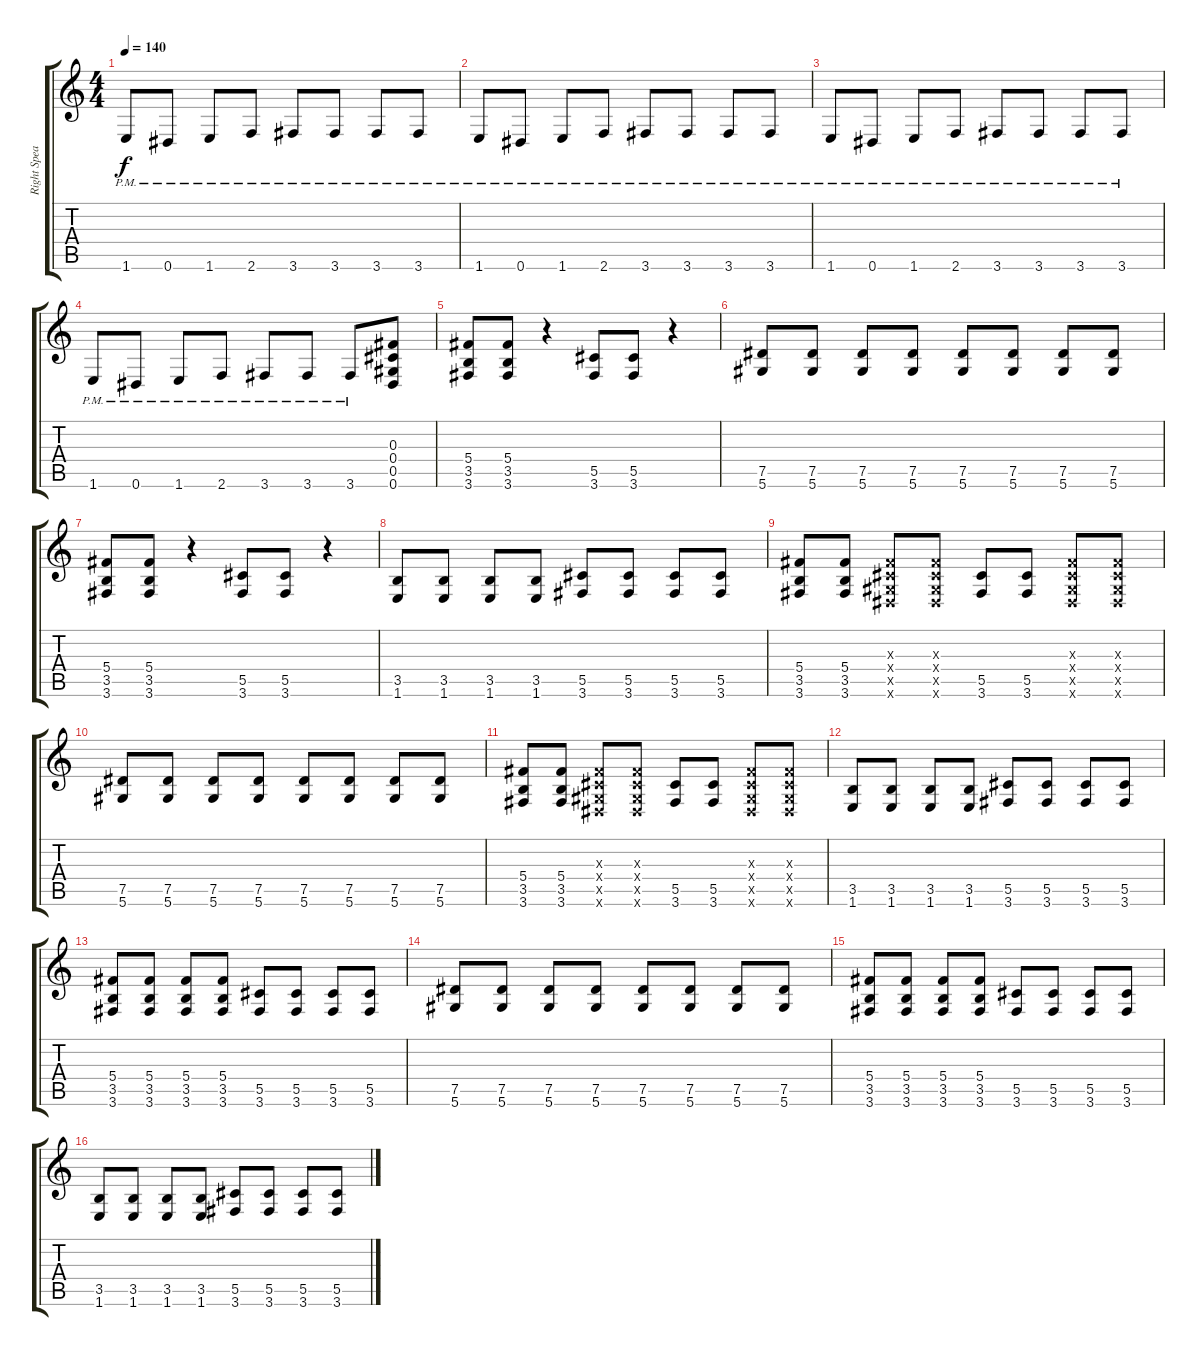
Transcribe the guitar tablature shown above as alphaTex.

\track ("Right Speaker guitar" "Right Spea") {instrument distortionguitar}
\staff {score tabs}
\tuning (Eb4 Bb3 Gb3 Db3 Ab2 Eb2) {hide}
\ts (4 4)
\tempo 140
\clef g2
\ks c
1.6{pm}.8{dy f} 0.6{pm}.8 1.6{pm}.8 2.6{pm}.8 3.6{pm}.8 3.6{pm}.8 3.6{pm}.8 3.6{pm}.8 |
1.6{pm}.8 0.6{pm}.8 1.6{pm}.8 2.6{pm}.8 3.6{pm}.8 3.6{pm}.8 3.6{pm}.8 3.6{pm}.8 |
1.6{pm}.8 0.6{pm}.8 1.6{pm}.8 2.6{pm}.8 3.6{pm}.8 3.6{pm}.8 3.6{pm}.8 3.6{pm}.8 |
1.6{pm}.8 0.6{pm}.8 1.6{pm}.8 2.6{pm}.8 3.6{pm}.8 3.6{pm}.8 3.6{pm}.8 (0.3 0.4 0.5 0.6).8 |
(5.4 3.5 3.6).8 (5.4 3.5 3.6).8 r.4 (5.5 3.6).8 (5.5 3.6).8 r.4 |
(7.5 5.6).8 (7.5 5.6).8 (7.5 5.6).8 (7.5 5.6).8 (7.5 5.6).8 (7.5 5.6).8 (7.5 5.6).8 (7.5 5.6).8 |
(5.4 3.5 3.6).8 (5.4 3.5 3.6).8 r.4 (5.5 3.6).8 (5.5 3.6).8 r.4 |
(3.5 1.6).8 (3.5 1.6).8 (3.5 1.6).8 (3.5 1.6).8 (5.5 3.6).8 (5.5 3.6).8 (5.5 3.6).8 (5.5 3.6).8 |
(5.4 3.5 3.6).8 (5.4 3.5 3.6).8 (0.3{x} 0.4{x} 0.5{x} 0.6{x}).8 (0.3{x} 0.4{x} 0.5{x} 0.6{x}).8 (5.5 3.6).8 (5.5 3.6).8 (0.3{x} 0.4{x} 0.5{x} 0.6{x}).8 (0.3{x} 0.4{x} 0.5{x} 0.6{x}).8 |
(7.5 5.6).8 (7.5 5.6).8 (7.5 5.6).8 (7.5 5.6).8 (7.5 5.6).8 (7.5 5.6).8 (7.5 5.6).8 (7.5 5.6).8 |
(5.4 3.5 3.6).8 (5.4 3.5 3.6).8 (0.3{x} 0.4{x} 0.5{x} 0.6{x}).8 (0.3{x} 0.4{x} 0.5{x} 0.6{x}).8 (5.5 3.6).8 (5.5 3.6).8 (0.3{x} 0.4{x} 0.5{x} 0.6{x}).8 (0.3{x} 0.4{x} 0.5{x} 0.6{x}).8 |
(3.5 1.6).8 (3.5 1.6).8 (3.5 1.6).8 (3.5 1.6).8 (5.5 3.6).8 (5.5 3.6).8 (5.5 3.6).8 (5.5 3.6).8 |
(5.4 3.5 3.6).8 (5.4 3.5 3.6).8 (5.4 3.5 3.6).8 (5.4 3.5 3.6).8 (5.5 3.6).8 (5.5 3.6).8 (5.5 3.6).8 (5.5 3.6).8 |
(7.5 5.6).8 (7.5 5.6).8 (7.5 5.6).8 (7.5 5.6).8 (7.5 5.6).8 (7.5 5.6).8 (7.5 5.6).8 (7.5 5.6).8 |
(5.4 3.5 3.6).8 (5.4 3.5 3.6).8 (5.4 3.5 3.6).8 (5.4 3.5 3.6).8 (5.5 3.6).8 (5.5 3.6).8 (5.5 3.6).8 (5.5 3.6).8 |
(3.5 1.6).8 (3.5 1.6).8 (3.5 1.6).8 (3.5 1.6).8 (5.5 3.6).8 (5.5 3.6).8 (5.5 3.6).8 (5.5 3.6).8
